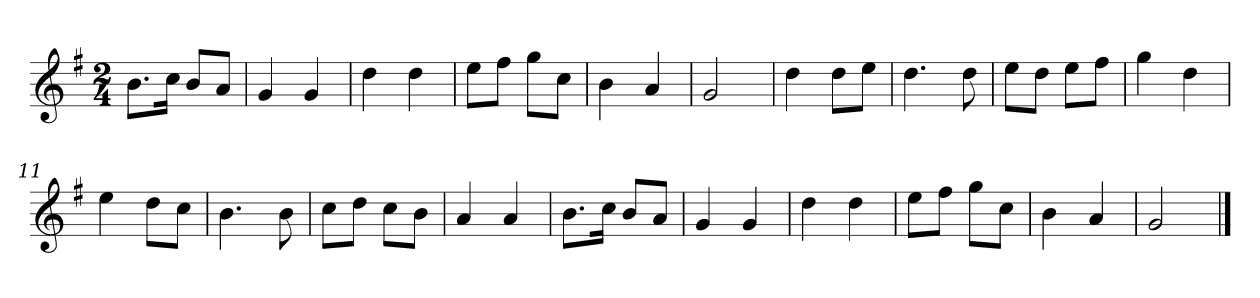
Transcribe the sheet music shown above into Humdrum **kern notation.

**kern
*part1
*staff1
*k[f#]
*M2/4
*MM120
=1
8.bL
16ccJk
8bL
8aJ
=2
4g
4g
=3
4dd
4dd
=4
8eeL
8ff#J
8ggL
8ccJ
=5
4b
4a
=6
2g
=7
4dd
8ddL
8eeJ
=8
4.dd
8dd
=9
8eeL
8ddJ
8eeL
8ff#J
=10
4gg
4dd
=11
4ee
8ddL
8ccJ
=12
4.b
8b
=13
8ccL
8ddJ
8ccL
8bJ
=14
4a
4a
=15
8.bL
16ccJk
8bL
8aJ
=16
4g
4g
=17
4dd
4dd
=18
8eeL
8ff#J
8ggL
8ccJ
=19
4b
4a
=20
2g
==
*-
